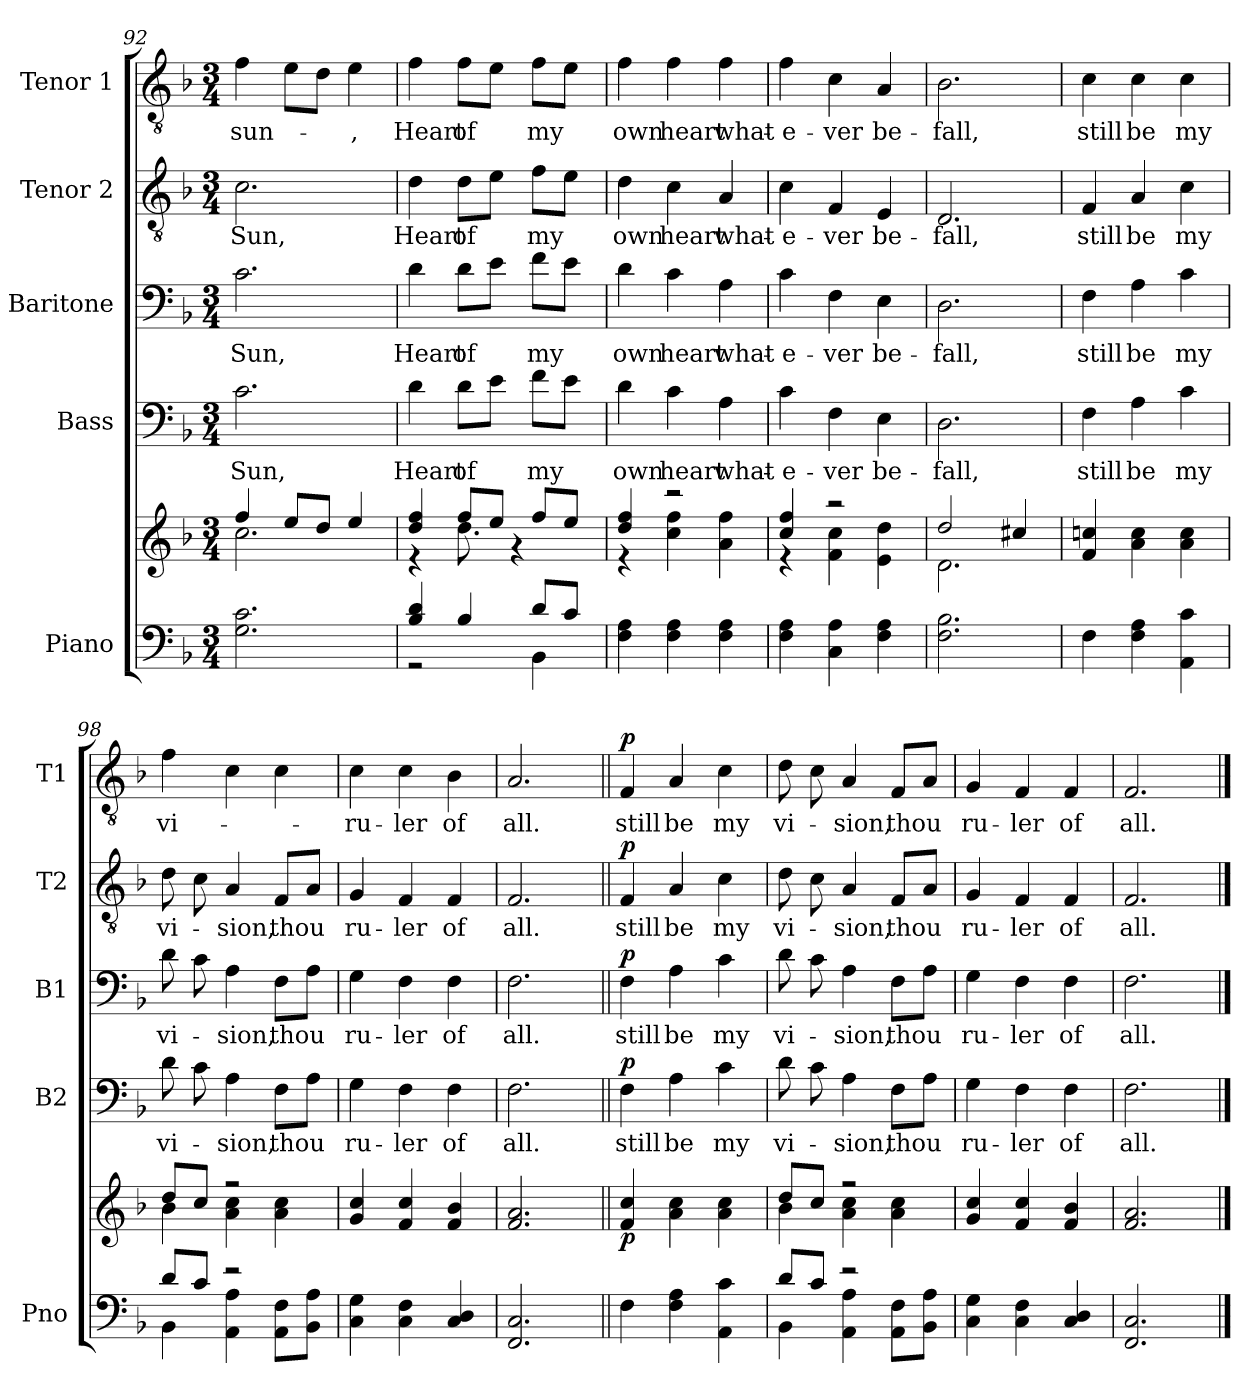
**kern	**kern	**dynam	**kern	**text	**dynam	**kern	**text	**dynam	**kern	**text	**dynam	**kern	**text	**dynam
*part5	*part5	*part5	*part4	*part4	*part4	*part3	*part3	*part3	*part2	*part2	*part2	*part1	*part1	*part1
*staff6	*staff5	*staff5/6	*staff4	*staff4	*staff4	*staff3	*staff3	*staff3	*staff2	*staff2	*staff2	*staff1	*staff1	*staff1
*I"Piano	*	*	*I"Bass	*	*	*I"Baritone	*	*	*I"Tenor 2	*	*	*I"Tenor 1	*	*
*I'Pno	*	*	*I'B2	*	*	*I'B1	*	*	*I'T2	*	*	*I'T1	*	*
*clefF4	*clefG2	*	*clefF4	*	*	*clefF4	*	*	*clefGv2	*	*	*clefGv2	*	*
*k[b-]	*k[b-]	*	*k[b-]	*	*	*k[b-]	*	*	*k[b-]	*	*	*k[b-]	*	*
*F:	*F:	*	*F:	*	*	*F:	*	*	*F:	*	*	*F:	*	*
*M3/4	*M3/4	*	*M3/4	*	*	*M3/4	*	*	*M3/4	*	*	*M3/4	*	*
=92	=92	=92	=92	=92	=92	=92	=92	=92	=92	=92	=92	=92	=92	=92
*	*^	*	*	*	*	*	*	*	*	*	*	*	*	*
2.G 2.c	4ff	2.cc	.	2.c	Sun,	.	2.c	Sun,	.	2.c	Sun,	.	4f	sun-	.
.	8eeL	.	.	.	.	.	.	.	.	.	.	.	8eL	.	.
.	8ddJ	.	.	.	.	.	.	.	.	.	.	.	8dJ	.	.
.	4ee	.	.	.	.	.	.	.	.	.	.	.	4e	-,	.
=93	=93	=93	=93	=93	=93	=93	=93	=93	=93	=93	=93	=93	=93	=93	=93
*^	*	*	*	*	*	*	*	*	*	*	*	*	*	*	*
4B- 4d	2r	4dd 4ff	4r	.	4d	Heart	.	4d	Heart	.	4d	Heart	.	4f	Heart	.
4B-	.	8ffL	8.dd	.	8dL	of	.	8dL	of	.	8dL	of	.	8fL	of	.
.	.	8eeJ	.	.	8eJ	.	.	8eJ	.	.	8eJ	.	.	8eJ	.	.
.	.	.	4r	.	.	.	.	.	.	.	.	.	.	.	.	.
8dL	4BB-	8ffL	.	.	8fL	my	.	8fL	my	.	8fL	my	.	8fL	my	.
8cJ	.	8eeJ	.	.	8eJ	.	.	8eJ	.	.	8eJ	.	.	8eJ	.	.
.	.	.	16ryy	.	.	.	.	.	.	.	.	.	.	.	.	.
*v	*v	*	*	*	*	*	*	*	*	*	*	*	*	*	*	*
=94	=94	=94	=94	=94	=94	=94	=94	=94	=94	=94	=94	=94	=94	=94	=94
4F 4A	4dd 4ff	4r	.	4d	own	.	4d	own	.	4d	own	.	4f	own	.
4F 4A	2r	4cc 4ff	.	4c	heart	.	4c	heart	.	4c	heart	.	4f	heart	.
4F 4A	.	4a 4ff	.	4A	what-	.	4A	what-	.	4A	what-	.	4f	what-	.
=95	=95	=95	=95	=95	=95	=95	=95	=95	=95	=95	=95	=95	=95	=95	=95
4F 4A	4cc 4ff	4r	.	4c	-e-	.	4c	-e-	.	4c	-e-	.	4f	-e-	.
4C 4A	2r	4f 4cc	.	4F	-ver	.	4F	-ver	.	4F	-ver	.	4c	-ver	.
4F 4A	.	4e 4dd	.	4E	be-	.	4E	be-	.	4E	be-	.	4A	be-	.
=96	=96	=96	=96	=96	=96	=96	=96	=96	=96	=96	=96	=96	=96	=96	=96
2.F 2.B-	2dd	2.d	.	2.D	-fall,	.	2.D	-fall,	.	2.D	-fall,	.	2.B-	-fall,	.
.	4cc#X	.	.	.	.	.	.	.	.	.	.	.	.	.	.
*	*v	*v	*	*	*	*	*	*	*	*	*	*	*	*	*
=97	=97	=97	=97	=97	=97	=97	=97	=97	=97	=97	=97	=97	=97	=97
4F	4f 4ccn	.	4F	still	.	4F	still	.	4F	still	.	4c	still	.
4F 4A	4a 4cc	.	4A	be	.	4A	be	.	4A	be	.	4c	be	.
4AA 4c	4a 4cc	.	4c	my	.	4c	my	.	4c	my	.	4c	my	.
=98	=98	=98	=98	=98	=98	=98	=98	=98	=98	=98	=98	=98	=98	=98
*^	*^	*	*	*	*	*	*	*	*	*	*	*	*	*
8dL	4BB-	8ddL	4b-	.	8d	vi-	.	8d	vi-	.	8d	vi-	.	4f	vi-	.
8cJ	.	8ccJ	.	.	8c	.	.	8c	.	.	8c	.	.	.	.	.
2r	4AA 4A	2r	4a 4cc	.	4A	-sion,	.	4A	-sion,	.	4A	-sion,	.	4c	.	.
.	8AA 8FL	.	4a 4cc	.	8FL	thou	.	8FL	thou	.	8FL	thou	.	4c	.	.
.	8BB- 8AJ	.	.	.	8AJ	.	.	8AJ	.	.	8AJ	.	.	.	.	.
*v	*v	*	*	*	*	*	*	*	*	*	*	*	*	*	*	*
*	*v	*v	*	*	*	*	*	*	*	*	*	*	*	*	*
=99	=99	=99	=99	=99	=99	=99	=99	=99	=99	=99	=99	=99	=99	=99
4C 4G	4g 4cc	.	4G	ru-	.	4G	ru-	.	4G	ru-	.	4c	ru-	.
4C 4F	4f 4cc	.	4F	-ler	.	4F	-ler	.	4F	-ler	.	4c	-ler	.
4C 4D	4f 4b-	.	4F	of	.	4F	of	.	4F	of	.	4B-	of	.
=100	=100	=100	=100	=100	=100	=100	=100	=100	=100	=100	=100	=100	=100	=100
2.FF 2.C	2.f 2.a	.	2.F	all.	.	2.F	all.	.	2.F	all.	.	2.A	all.	.
=101||	=101||	=101||	=101||	=101||	=101||	=101||	=101||	=101||	=101||	=101||	=101||	=101||	=101||	=101||
*	*	*	*	*	*	*	*	*	*	*	*	*MM80	*	*
!	!	!LO:DY:b	!	!	!LO:DY:b	!	!	!LO:DY:b	!	!	!LO:DY:b	!	!	!LO:DY:b
4F	4f 4cc	p	4F	still	p	4F	still	p	4F	still	p	4F	still	p
4F 4A	4a 4cc	.	4A	be	.	4A	be	.	4A	be	.	4A	be	.
4AA 4c	4a 4cc	.	4c	my	.	4c	my	.	4c	my	.	4c	my	.
=102	=102	=102	=102	=102	=102	=102	=102	=102	=102	=102	=102	=102	=102	=102
*^	*^	*	*	*	*	*	*	*	*	*	*	*	*	*
8dL	4BB-	8ddL	4b-	.	8d	vi-	.	8d	vi-	.	8d	vi-	.	8d	vi-	.
8cJ	.	8ccJ	.	.	8c	.	.	8c	.	.	8c	.	.	8c	.	.
2r	4AA 4A	2r	4a 4cc	.	4A	-sion,	.	4A	-sion,	.	4A	-sion,	.	4A	-sion,	.
.	8AA 8FL	.	4a 4cc	.	8FL	thou	.	8FL	thou	.	8FL	thou	.	8FL	thou	.
.	8BB- 8AJ	.	.	.	8AJ	.	.	8AJ	.	.	8AJ	.	.	8AJ	.	.
*v	*v	*	*	*	*	*	*	*	*	*	*	*	*	*	*	*
*	*v	*v	*	*	*	*	*	*	*	*	*	*	*	*	*
=103	=103	=103	=103	=103	=103	=103	=103	=103	=103	=103	=103	=103	=103	=103
4C 4G	4g 4cc	.	4G	ru-	.	4G	ru-	.	4G	ru-	.	4G	ru-	.
4C 4F	4f 4cc	.	4F	-ler	.	4F	-ler	.	4F	-ler	.	4F	-ler	.
4C 4D	4f 4b-	.	4F	of	.	4F	of	.	4F	of	.	4F	of	.
=104	=104	=104	=104	=104	=104	=104	=104	=104	=104	=104	=104	=104	=104	=104
2.FF 2.C	2.f 2.a	.	2.F	all.	.	2.F	all.	.	2.F	all.	.	2.F	all.	.
==	==	==	==	==	==	==	==	==	==	==	==	==	==	==
*-	*-	*-	*-	*-	*-	*-	*-	*-	*-	*-	*-	*-	*-	*-
